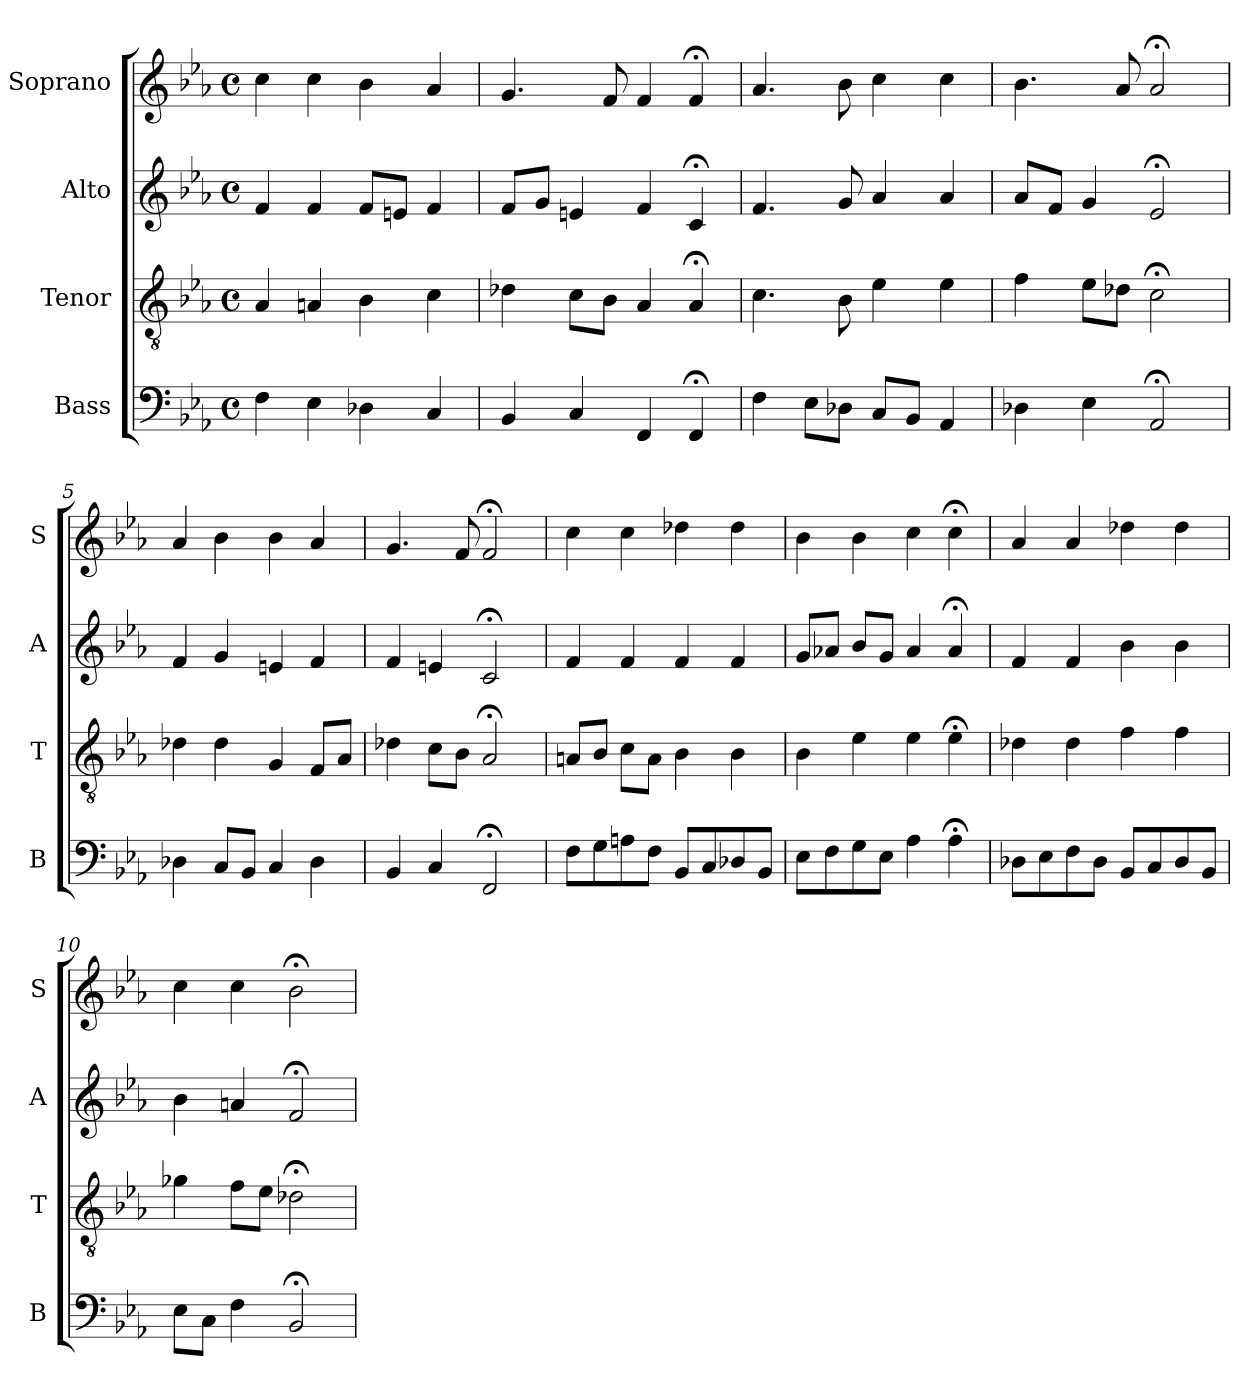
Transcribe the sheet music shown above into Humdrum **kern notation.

**kern	**kern	**kern	**kern
*part4	*part3	*part2	*part1
*staff4	*staff3	*staff2	*staff1
*I"Bass	*I"Tenor	*I"Alto	*I"Soprano
*I'B	*I'T	*I'A	*I'S
*clefF4	*clefGv2	*clefG2	*clefG2
*k[b-e-a-]	*k[b-e-a-]	*k[b-e-a-]	*k[b-e-a-]
*F:dor	*F:dor	*F:dor	*F:dor
*M4/4	*M4/4	*M4/4	*M4/4
*met(c)	*met(c)	*met(c)	*met(c)
*MM100	*MM100	*MM100	*MM100
=1	=1	=1	=1
4F	4A-	4f	4cc
4E-	4An	4f	4cc
4D-X	4B-	8fL	4b-
.	.	8enJ	.
4C	4c	4f	4a-
=2	=2	=2	=2
4BB-	4d-X	8fL	4.g
.	.	8gJ	.
4C	8cL	4en	.
.	8B-J	.	8f
4FF	4A-	4f	4f
4FF;<	4A-;<	4c;<	4f;<
=3	=3	=3	=3
4F	4.c	4.f	4.a-
8E-L	.	.	.
8D-XJ	8B-	8g	8b-
8CL	4e-	4a-	4cc
8BB-J	.	.	.
4AA-	4e-	4a-	4cc
=4	=4	=4	=4
4D-X	4f	8a-L	4.b-
.	.	8fJ	.
4E-	8e-L	4g	.
.	8d-XJ	.	8a-
2AA-;<	2c;<	2e-;<	2a-;<
=5	=5	=5	=5
4D-X	4d-X	4f	4a-
8CL	4d-	4g	4b-
8BB-J	.	.	.
4C	4G	4en	4b-
4D-	8FL	4f	4a-
.	8A-J	.	.
=6	=6	=6	=6
4BB-	4d-X	4f	4.g
4C	8cL	4en	.
.	8B-J	.	8f
2FF;<	2A-;<	2c;<	2f;<
=7	=7	=7	=7
8FL	8AnL	4f	4cc
8G	8B-J	.	.
8An	8cL	4f	4cc
8FJ	8AJ	.	.
8BB-L	4B-	4f	4dd-X
8C	.	.	.
8D-X	4B-	4f	4dd-
8BB-J	.	.	.
=8	=8	=8	=8
8E-L	4B-	8gL	4b-
8F	.	8a-XJ	.
8G	4e-	8b-L	4b-
8E-J	.	8gJ	.
4A-	4e-	4a-	4cc
4A-;<	4e-;<	4a-;<	4cc;<
=9	=9	=9	=9
8D-XL	4d-X	4f	4a-
8E-	.	.	.
8F	4d-	4f	4a-
8D-J	.	.	.
8BB-L	4f	4b-	4dd-X
8C	.	.	.
8D-	4f	4b-	4dd-
8BB-J	.	.	.
=10	=10	=10	=10
8E-L	4g-X	4b-	4cc
8CJ	.	.	.
4F	8fL	4an	4cc
.	8e-J	.	.
2BB-;<	2d-X;<	2f;<	2b-;<
=	=	=	=
*-	*-	*-	*-
